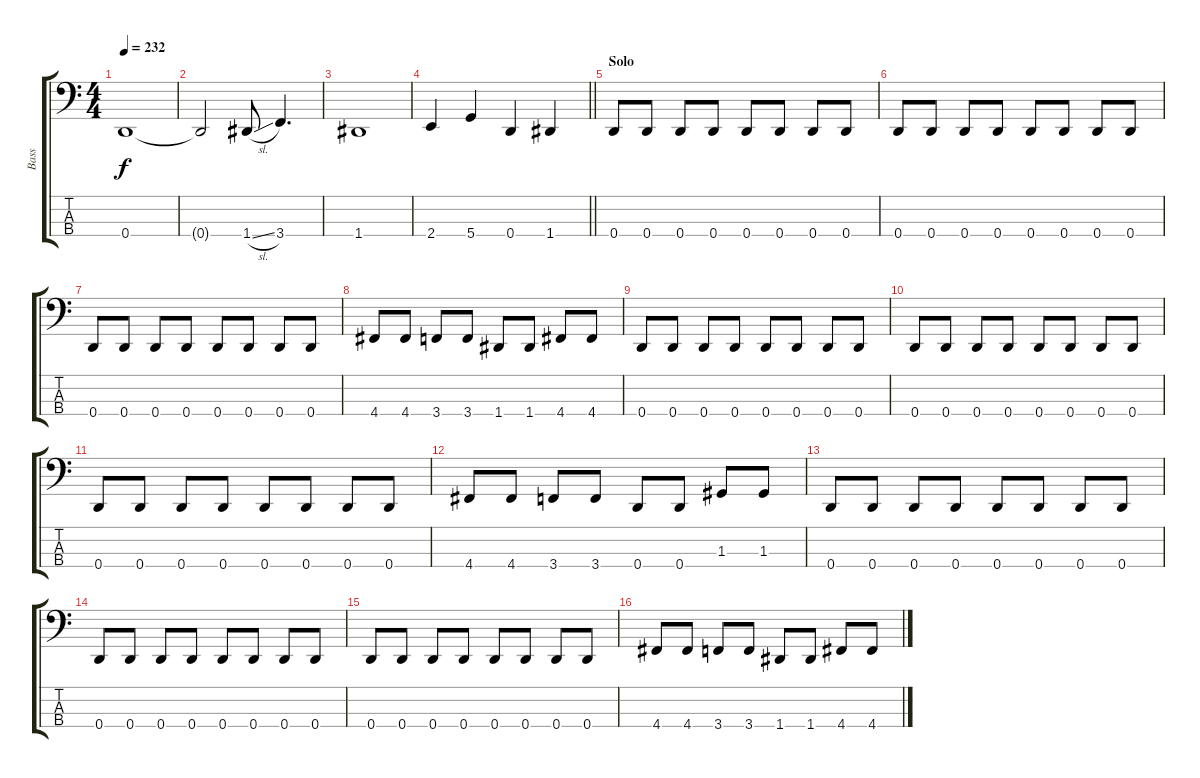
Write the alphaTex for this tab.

\track ("Bass" "Bass") {instrument electricbassfinger}
\staff {score tabs}
\tuning (F2 C2 G1 D1) {hide}
\ts (4 4)
\tempo 232
\clef f4
\ks c
0.4.1{dy f} |
0.4{t}.2 1.4{sl}.8 3.4.4{d} |
1.4.1 |
\barLineRight lightlight
2.4.4 5.4.4 0.4.4 1.4.4 |
\section ("" "Solo")
0.4.8 0.4.8 0.4.8 0.4.8 0.4.8 0.4.8 0.4.8 0.4.8 |
0.4.8 0.4.8 0.4.8 0.4.8 0.4.8 0.4.8 0.4.8 0.4.8 |
0.4.8 0.4.8 0.4.8 0.4.8 0.4.8 0.4.8 0.4.8 0.4.8 |
4.4.8 4.4.8 3.4.8 3.4.8 1.4.8 1.4.8 4.4.8 4.4.8 |
0.4.8 0.4.8 0.4.8 0.4.8 0.4.8 0.4.8 0.4.8 0.4.8 |
0.4.8 0.4.8 0.4.8 0.4.8 0.4.8 0.4.8 0.4.8 0.4.8 |
0.4.8 0.4.8 0.4.8 0.4.8 0.4.8 0.4.8 0.4.8 0.4.8 |
4.4.8 4.4.8 3.4.8 3.4.8 0.4.8 0.4.8 1.3.8 1.3.8 |
0.4.8 0.4.8 0.4.8 0.4.8 0.4.8 0.4.8 0.4.8 0.4.8 |
0.4.8 0.4.8 0.4.8 0.4.8 0.4.8 0.4.8 0.4.8 0.4.8 |
0.4.8 0.4.8 0.4.8 0.4.8 0.4.8 0.4.8 0.4.8 0.4.8 |
4.4.8 4.4.8 3.4.8 3.4.8 1.4.8 1.4.8 4.4.8 4.4.8
